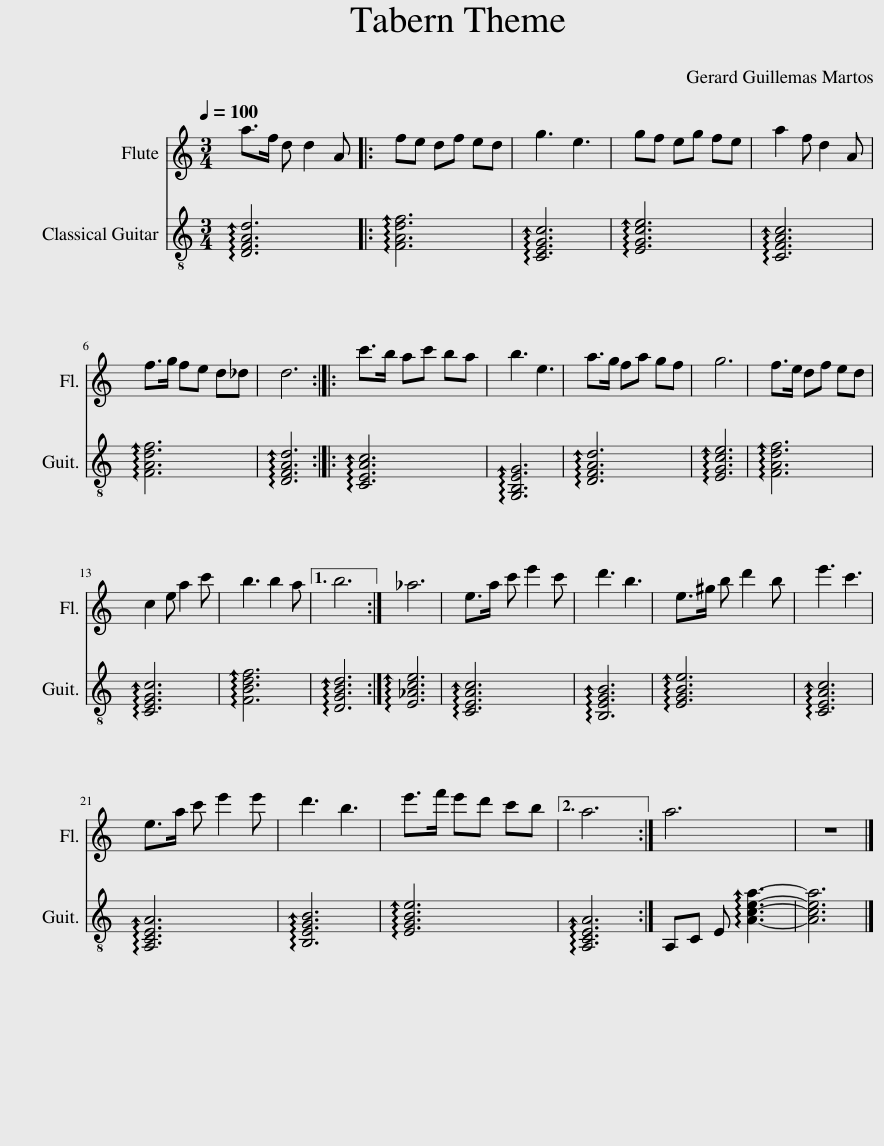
X:1
%%score 1 2
L:1/8
Q:1/4=100
M:3/4
I:linebreak $
K:C
V:1 treble
V:2 treble-8
V:1
 a>f d d2 A |: fe df ed | g3 e3 | gf eg fe | a2 f d2 A |$ %5
 f>g fe d_d | d6 :: c'>b ac' ba | b3 e3 | a>g fa gf | %10
 g6 | f>e df ed |$ c2 e a2 c' | b3 b2 a |1 b6 :| %15
 _a6 | e>a c' e'2 c' | d'3 b3 | e>^g b d'2 b | e'3 c'3 |$ %20
 e>a c' e'2 e' | d'3 b3 | e'>f' e'd' c'b |2 a6 :| a6 | %25
 z6 |] %26
V:2
 !arpeggio![DFAd]6 |: !arpeggio![FAdf]6 | !arpeggio![CEGc]6 | !arpeggio![EGce]6 | !arpeggio![CFAc]6 |$ %5
 !arpeggio![FAdf]6 | !arpeggio![DFAd]6 :: !arpeggio![CEAc]6 | !arpeggio![G,B,EG]6 | !arpeggio![DFAd]6 | %10
 !arpeggio![EGce]6 | !arpeggio![FAdf]6 |$ !arpeggio![CEGc]6 | !arpeggio![FBdf]6 |1 !arpeggio![DGBd]6 :| %15
 !arpeggio![E_Ace]6 | !arpeggio![CEAc]6 | !arpeggio![B,EGB]6 | !arpeggio![EGBe]6 | !arpeggio![CEAc]6 |$ %20
 !arpeggio![A,CEA]6 | !arpeggio![B,EGB]6 | !arpeggio![EGBe]6 |2 !arpeggio![A,CEA]6 :| A,C E !arpeggio![Acea]3- | %25
 [Acea]6 |] %26
